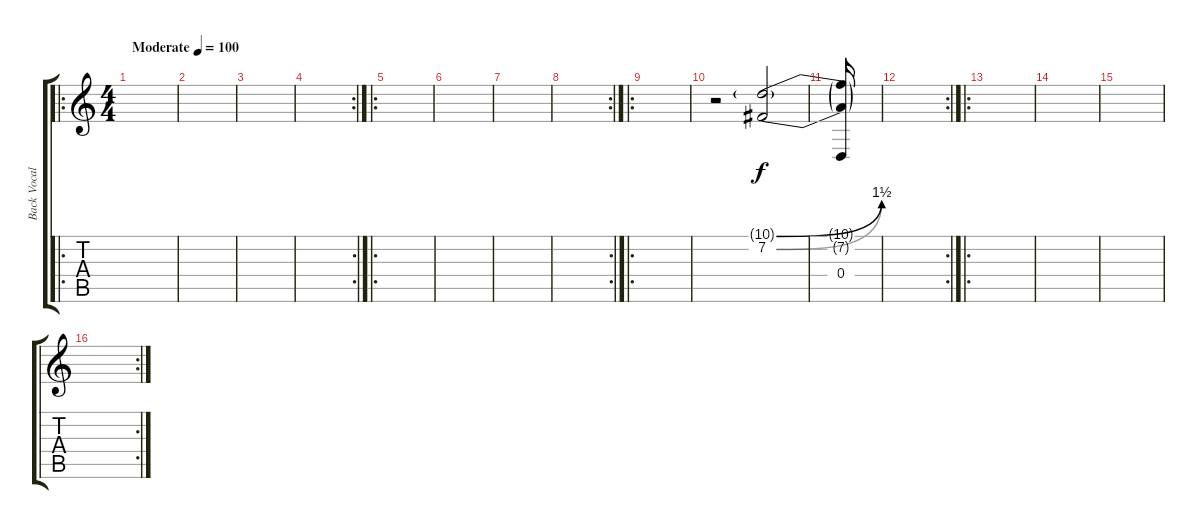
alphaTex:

\track ("Back Vocals" "Back Vocal") {instrument choiraahs}
\staff {score tabs}
\tuning (E4 B3 G3 D3 A2 E2) {hide}
\ro
\ts (4 4)
\tempo (100 "Moderate")
\clef g2
\ks c
|
|
|
\rc 2
|
\ro
|
|
|
\rc 2
|
\ro
|
r.2 (10.1{be (bend 0 0 60 6) g} 7.2{be (bend 0 0 60 6)}).2 |
(10.1{t} 7.2{t} 0.4).16{volume 5} |
\rc 2
|
\ro
|
|
|
\rc 2
